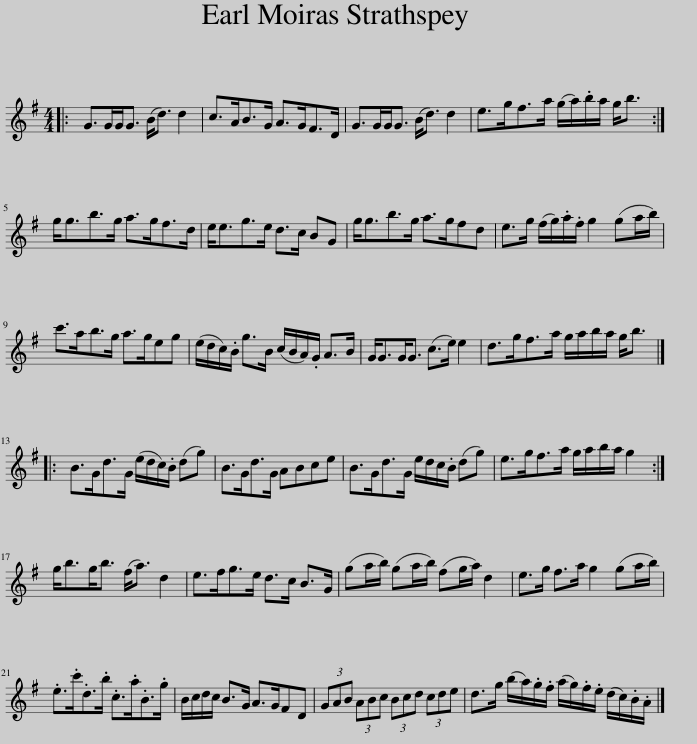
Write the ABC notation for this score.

X:1
L:1/8
M:4/4
I:linebreak $
K:G
V:1 treble
V:1
|: G>GG<G (B<d) d2 | c>AB>G A>GF>D | G>GG<G (B<d) d2 | e>gf>a (g/a/).b/a/ g<b :|$ g<gb>g a>gf>d | %5
 e<eg>e d>c BG | g<gb>g a>gfd | e>g (f/g/).a/.f/ g2 (ga/b/) |$ c'>ab>g a>geg | (e/d/c/).B/ g>B (c/B/A/).G/ A>B | %10
 G<GG<G (c>e) e2 | d>gf>a g/a/b/a/ g<b |]:$ B>Gd>G (e/d/c/).B/ (dg) | B>Gd>G ABce | B>Gd>G e/d/c/.B/ (dg) | %15
 e>gf>a g/a/b/a/ g2 :|$ g<bg<b (f<a) d2 | e>fg>e d>c B>G | (ga/b/) (ga/b/) (fg/a/) d2 | e>g f>a g2 (ga/b/) |$ %20
 .e>.c'.d>.b .c>.a.B>.g | B/c/d/c/ B>G A>GFD | (3GAB (3ABc (3Bcd (3cde | d>g (b/a/).g/.f/ (a/g/).f/.e/ (d/c/).B/.A/ |] %24
